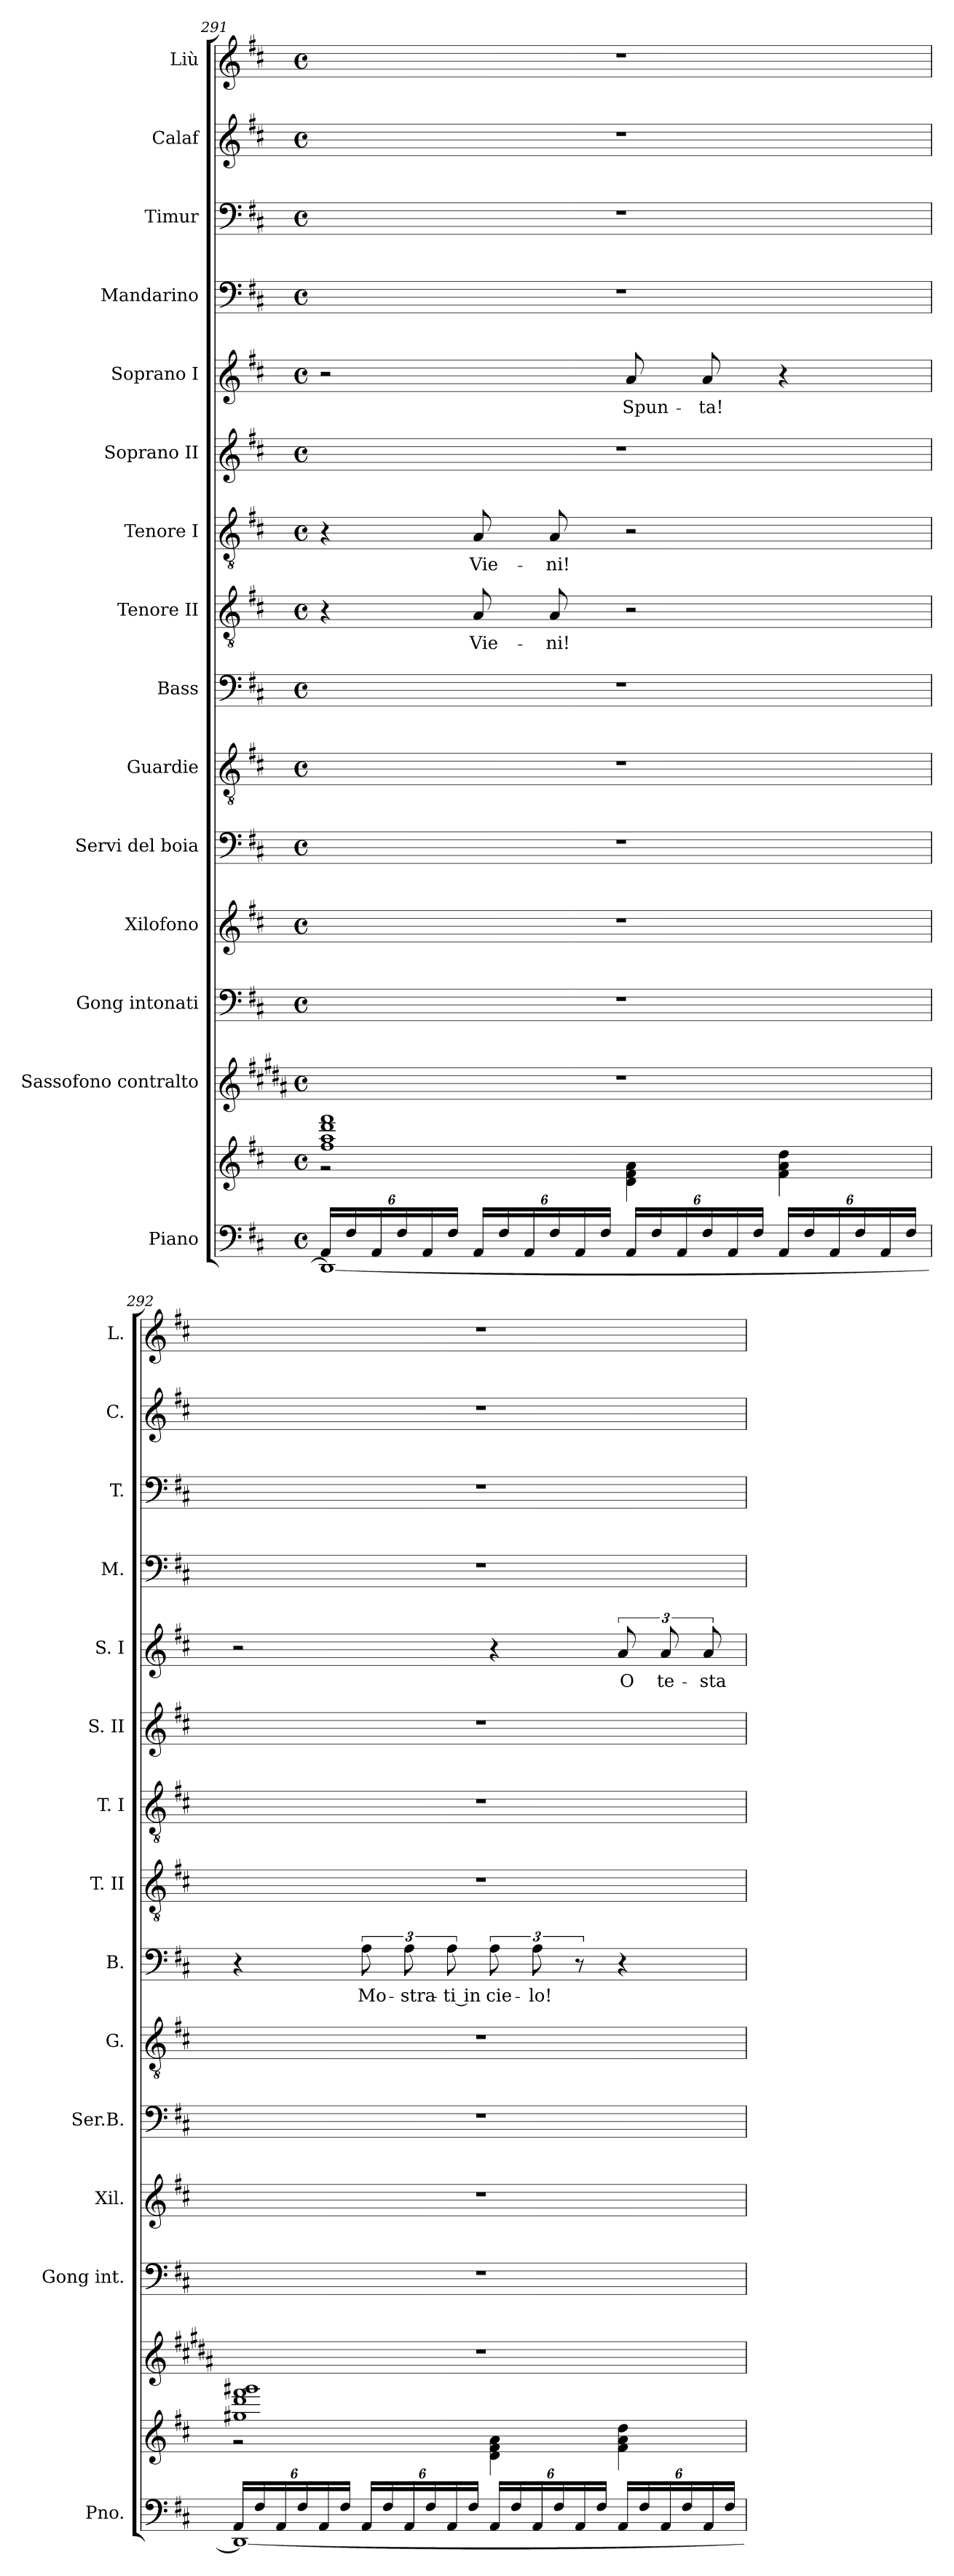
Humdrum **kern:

**kern	**kern	**kern	**kern	**kern	**kern	**kern	**kern	**text	**kern	**text	**kern	**text	**kern	**kern	**text	**kern	**kern	**kern	**kern
*part15	*part15	*part14	*part13	*part12	*part11	*part10	*part9	*part9	*part8	*part8	*part7	*part7	*part6	*part5	*part5	*part4	*part3	*part2	*part1
*staff16	*staff15	*staff14	*staff13	*staff12	*staff11	*staff10	*staff9	*staff9	*staff8	*staff8	*staff7	*staff7	*staff6	*staff5	*staff5	*staff4	*staff3	*staff2	*staff1
*I"Piano	*	*I"Sassofono contralto	*I"Gong intonati	*I"Xilofono	*I"Servi del boia	*I"Guardie	*I"Bass	*	*I"Tenore II	*	*I"Tenore I	*	*I"Soprano II	*I"Soprano I	*	*I"Mandarino	*I"Timur	*I"Calaf	*I"Liù
*I'Pno.	*	*	*I'Gong int.	*I'Xil.	*I'Ser.B.	*I'G.	*I'B.	*	*I'T. II	*	*I'T. I	*	*I'S. II	*I'S. I	*	*I'M.	*I'T.	*I'C.	*I'L.
!!LO:LB:g=z
*clefF4	*clefG2	*clefG2	*clefF4	*clefG2	*clefF4	*clefGv2	*clefF4	*	*clefGv2	*	*clefGv2	*	*clefG2	*clefG2	*	*clefF4	*clefF4	*clefG2	*clefG2
*	*	*ITrd5c9	*	*ITrd-7c-12	*	*	*	*	*	*	*	*	*	*	*	*	*	*	*
*k[f#c#]	*k[f#c#]	*k[f#c#]	*k[f#c#]	*k[f#c#]	*k[f#c#]	*k[f#c#]	*k[f#c#]	*	*k[f#c#]	*	*k[f#c#]	*	*k[f#c#]	*k[f#c#]	*	*k[f#c#]	*k[f#c#]	*k[f#c#]	*k[f#c#]
*M4/4	*M4/4	*M4/4	*M4/4	*M4/4	*M4/4	*M4/4	*M4/4	*	*M4/4	*	*M4/4	*	*M4/4	*M4/4	*	*M4/4	*M4/4	*M4/4	*M4/4
*met(c)	*met(c)	*met(c)	*met(c)	*met(c)	*met(c)	*met(c)	*met(c)	*	*met(c)	*	*met(c)	*	*met(c)	*met(c)	*	*met(c)	*met(c)	*met(c)	*met(c)
*Xbrackettup	*	*	*	*	*	*	*	*	*	*	*	*	*	*	*	*	*	*	*
=291	=291	=291	=291	=291	=291	=291	=291	=291	=291	=291	=291	=291	=291	=291	=291	=291	=291	=291	=291
*^	*^	*	*	*	*	*	*	*	*	*	*	*	*	*	*	*	*	*	*
24AA/LL	1DD_	1ff# 1aa 1ddd 1fff#	2r	1r	1r	1r	1r	1r	1r	.	4r	.	4r	.	1r	2r	.	1r	1r	1r	1r
24F#/	.	.	.	.	.	.	.	.	.	.	.	.	.	.	.	.	.	.	.	.	.
24AA/	.	.	.	.	.	.	.	.	.	.	.	.	.	.	.	.	.	.	.	.	.
24F#/	.	.	.	.	.	.	.	.	.	.	.	.	.	.	.	.	.	.	.	.	.
24AA/	.	.	.	.	.	.	.	.	.	.	.	.	.	.	.	.	.	.	.	.	.
24F#/JJ	.	.	.	.	.	.	.	.	.	.	.	.	.	.	.	.	.	.	.	.	.
!	!	!	!	!	!	!	!	!	!	!	!	!LO:LY:b	!	!LO:LY:b	!	!	!	!	!	!	!
24AA/LL	.	.	.	.	.	.	.	.	.	.	8A/	Vie-	8A/	Vie-	.	.	.	.	.	.	.
24F#/	.	.	.	.	.	.	.	.	.	.	.	.	.	.	.	.	.	.	.	.	.
24AA/	.	.	.	.	.	.	.	.	.	.	.	.	.	.	.	.	.	.	.	.	.
!	!	!	!	!	!	!	!	!	!	!	!	!LO:LY:b	!	!LO:LY:b	!	!	!	!	!	!	!
24F#/	.	.	.	.	.	.	.	.	.	.	8A/	-ni!	8A/	-ni!	.	.	.	.	.	.	.
24AA/	.	.	.	.	.	.	.	.	.	.	.	.	.	.	.	.	.	.	.	.	.
24F#/JJ	.	.	.	.	.	.	.	.	.	.	.	.	.	.	.	.	.	.	.	.	.
!	!	!	!	!	!	!	!	!	!	!	!	!	!	!	!	!	!LO:LY:b	!	!	!	!
24AA/LL	.	.	4d\ 4f#\ 4a\	.	.	.	.	.	.	.	2r	.	2r	.	.	8a/	Spun-	.	.	.	.
24F#/	.	.	.	.	.	.	.	.	.	.	.	.	.	.	.	.	.	.	.	.	.
24AA/	.	.	.	.	.	.	.	.	.	.	.	.	.	.	.	.	.	.	.	.	.
!	!	!	!	!	!	!	!	!	!	!	!	!	!	!	!	!	!LO:LY:b	!	!	!	!
24F#/	.	.	.	.	.	.	.	.	.	.	.	.	.	.	.	8a/	-ta!	.	.	.	.
24AA/	.	.	.	.	.	.	.	.	.	.	.	.	.	.	.	.	.	.	.	.	.
24F#/JJ	.	.	.	.	.	.	.	.	.	.	.	.	.	.	.	.	.	.	.	.	.
24AA/LL	.	.	4f#\ 4a\ 4dd\	.	.	.	.	.	.	.	.	.	.	.	.	4r	.	.	.	.	.
24F#/	.	.	.	.	.	.	.	.	.	.	.	.	.	.	.	.	.	.	.	.	.
24AA/	.	.	.	.	.	.	.	.	.	.	.	.	.	.	.	.	.	.	.	.	.
24F#/	.	.	.	.	.	.	.	.	.	.	.	.	.	.	.	.	.	.	.	.	.
24AA/	.	.	.	.	.	.	.	.	.	.	.	.	.	.	.	.	.	.	.	.	.
24F#/JJ	.	.	.	.	.	.	.	.	.	.	.	.	.	.	.	.	.	.	.	.	.
!!LO:PB:g=z
=292	=292	=292	=292	=292	=292	=292	=292	=292	=292	=292	=292	=292	=292	=292	=292	=292	=292	=292	=292	=292	=292
24AA/LL	1DD_	1gg#X 1ddd 1fff# 1ggg#X	2r	1r	1r	1r	1r	1r	4r	.	1r	.	1r	.	1r	2r	.	1r	1r	1r	1r
24F#/	.	.	.	.	.	.	.	.	.	.	.	.	.	.	.	.	.	.	.	.	.
24AA/	.	.	.	.	.	.	.	.	.	.	.	.	.	.	.	.	.	.	.	.	.
24F#/	.	.	.	.	.	.	.	.	.	.	.	.	.	.	.	.	.	.	.	.	.
24AA/	.	.	.	.	.	.	.	.	.	.	.	.	.	.	.	.	.	.	.	.	.
24F#/JJ	.	.	.	.	.	.	.	.	.	.	.	.	.	.	.	.	.	.	.	.	.
!	!	!	!	!	!	!	!	!	!	!LO:LY:b	!	!	!	!	!	!	!	!	!	!	!
24AA/LL	.	.	.	.	.	.	.	.	12A\	Mo-	.	.	.	.	.	.	.	.	.	.	.
24F#/	.	.	.	.	.	.	.	.	.	.	.	.	.	.	.	.	.	.	.	.	.
!	!	!	!	!	!	!	!	!	!	!LO:LY:b	!	!	!	!	!	!	!	!	!	!	!
24AA/	.	.	.	.	.	.	.	.	12A\	-stra-	.	.	.	.	.	.	.	.	.	.	.
24F#/	.	.	.	.	.	.	.	.	.	.	.	.	.	.	.	.	.	.	.	.	.
!	!	!	!	!	!	!	!	!	!	!LO:LY:b	!	!	!	!	!	!	!	!	!	!	!
24AA/	.	.	.	.	.	.	.	.	12A\	-ti in	.	.	.	.	.	.	.	.	.	.	.
24F#/JJ	.	.	.	.	.	.	.	.	.	.	.	.	.	.	.	.	.	.	.	.	.
!	!	!	!	!	!	!	!	!	!	!LO:LY:b	!	!	!	!	!	!	!	!	!	!	!
24AA/LL	.	.	4d\ 4f#\ 4a\	.	.	.	.	.	12A\	cie-	.	.	.	.	.	4r	.	.	.	.	.
24F#/	.	.	.	.	.	.	.	.	.	.	.	.	.	.	.	.	.	.	.	.	.
!	!	!	!	!	!	!	!	!	!	!LO:LY:b	!	!	!	!	!	!	!	!	!	!	!
24AA/	.	.	.	.	.	.	.	.	12A\	-lo!	.	.	.	.	.	.	.	.	.	.	.
24F#/	.	.	.	.	.	.	.	.	.	.	.	.	.	.	.	.	.	.	.	.	.
24AA/	.	.	.	.	.	.	.	.	12r	.	.	.	.	.	.	.	.	.	.	.	.
24F#/JJ	.	.	.	.	.	.	.	.	.	.	.	.	.	.	.	.	.	.	.	.	.
!	!	!	!	!	!	!	!	!	!	!	!	!	!	!	!	!	!LO:LY:b	!	!	!	!
24AA/LL	.	.	4f#\ 4a\ 4dd\	.	.	.	.	.	4r	.	.	.	.	.	.	12a/	O	.	.	.	.
24F#/	.	.	.	.	.	.	.	.	.	.	.	.	.	.	.	.	.	.	.	.	.
!	!	!	!	!	!	!	!	!	!	!	!	!	!	!	!	!	!LO:LY:b	!	!	!	!
24AA/	.	.	.	.	.	.	.	.	.	.	.	.	.	.	.	12a/	te-	.	.	.	.
24F#/	.	.	.	.	.	.	.	.	.	.	.	.	.	.	.	.	.	.	.	.	.
!	!	!	!	!	!	!	!	!	!	!	!	!	!	!	!	!	!LO:LY:b	!	!	!	!
24AA/	.	.	.	.	.	.	.	.	.	.	.	.	.	.	.	12a/	-sta	.	.	.	.
24F#/JJ	.	.	.	.	.	.	.	.	.	.	.	.	.	.	.	.	.	.	.	.	.
*v	*v	*	*	*	*	*	*	*	*	*	*	*	*	*	*	*	*	*	*	*	*
*	*v	*v	*	*	*	*	*	*	*	*	*	*	*	*	*	*	*	*	*	*
=	=	=	=	=	=	=	=	=	=	=	=	=	=	=	=	=	=	=	=
*-	*-	*-	*-	*-	*-	*-	*-	*-	*-	*-	*-	*-	*-	*-	*-	*-	*-	*-	*-
